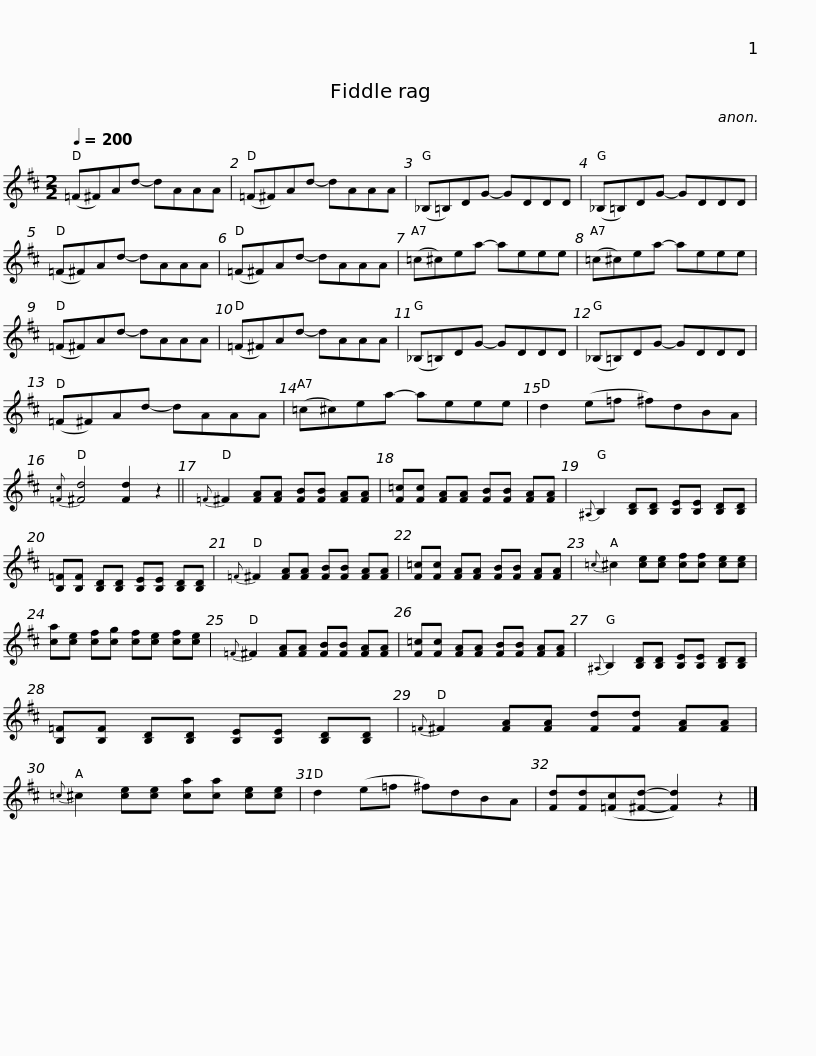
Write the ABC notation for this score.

X:1
L:1/8
Q:1/4=200
M:2/2
I:linebreak $
K:D
V:1 treble
V:1
 (=F^F)Ad- dAAA | (=F^F)Ad- dAAA | (_B,=B,)DG- GDDD | (_B,=B,)DG- GDDD |$ (=F^F)Ad- dAAA | %5
 (=F^F)Ad- dAAA | (=c^c)ea- aeee | (=c^c)ea- aeee |$ (=F^F)Ad- dAAA | (=F^F)Ad- dAAA | %10
 (_B,=B,)DG- GDDD | (_B,=B,)DG- GDDD |$ (=F^F)Ad- dAAA | (=c^c)ea- aeee | d2 (e=f ^f)dBA | %15
{[=Fc]} [^Fd]4 [Fd]2 z2 ||{=F} ^F2 [FA][FA] [FB][FB] [FA][FA] |$ [F=c][Fc] [FA][FA] [FB][FB] [FA][FA] |{^A,} B,2 [B,D][B,D] [B,E][B,E] [B,D][B,D] | [B,=F][B,F] [B,D][B,D] [B,E][B,E] [B,D][B,D] | %20
{=F} ^F2 [FA][FA] [FB][FB] [FA][FA] |$ [F=c][Fc] [FA][FA] [FB][FB] [FA][FA] |{=c} ^c2 [ce][ce] [cf][cf] [ce][ce] | [ca][ce] [cf][cg] [cf][ce] [cf][ce] |{=F} ^F2 [FA][FA] [FB][FB] [FA][FA] | %25
 [F=c][Fc] [FA][FA] [FB][FB] [FA][FA] |${^A,} B,2 [B,D][B,D] [B,E][B,E] [B,D][B,D] | [B,=F][B,F] [B,D][B,D] [B,E][B,E] [B,D][B,D] |{=F} ^F2 [FA][FA] [Fd][Fd] [FA][FA] |{=c} ^c2 [ce][ce] [ca][ca] [ce][ce] |$ %30
 d2 (e=f ^f)dBA | [Fd][Fd]([=Fc][^Fd]- [Fd]2) z2 |] %32
